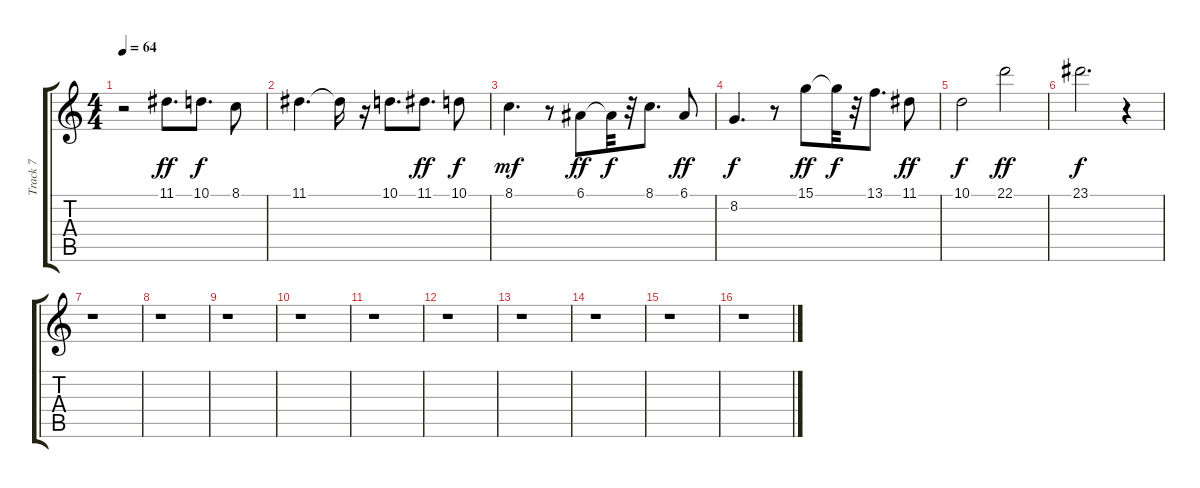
\track ("Track 7" "Track 7") {instrument honkytonkpiano}
\staff {score tabs}
\tuning (E4 B3 G3 D3 A2 E2) {hide}
\ts (4 4)
\tempo 64
\clef g2
\ks c
r.2{dy ff} 11.1.8{d} 10.1.8{d dy f} 8.1.8 |
11.1.4{d} 11.1{t}.16 r.16 10.1.8{d} 11.1.8{d dy ff} 10.1.8{dy f} |
8.1.4{d dy mf} r.8 6.1.8{dy ff} 6.1{t}.32{dy f} r.32 8.1.8{d} 6.1.8{dy ff} |
8.2.4{d dy f} r.8 15.1.8{dy ff} 15.1{t}.32{dy f} r.32 13.1.8{d} 11.1.8{dy ff} |
10.1.2{dy f} 22.1.2{dy ff} |
23.1.2{d dy f} r.4 |
r.1 |
r.1 |
r.1 |
r.1 |
r.1 |
r.1 |
r.1 |
r.1 |
r.1 |
r.1
